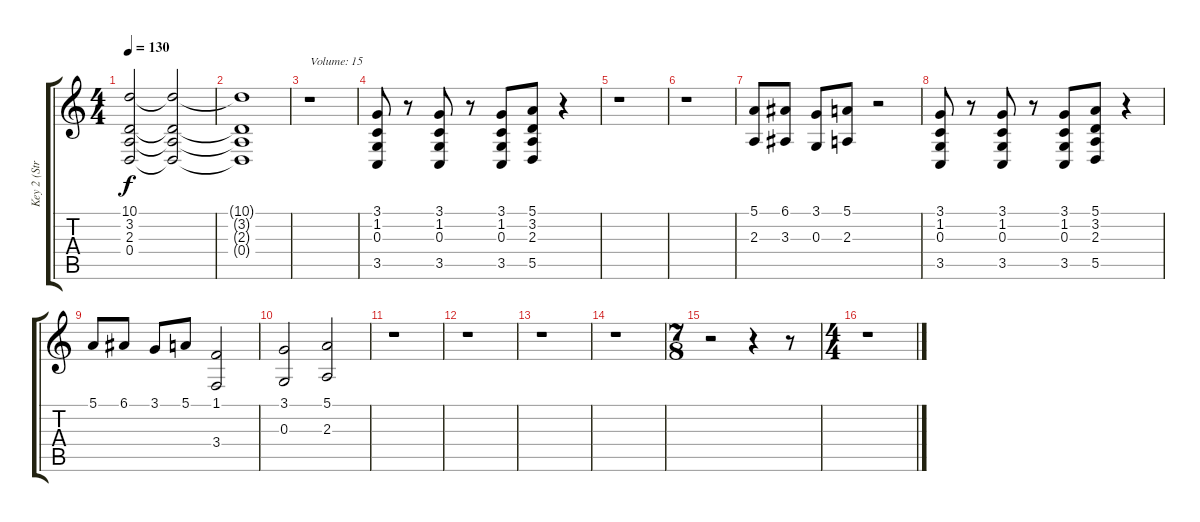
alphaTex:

\track ("Key 2 (String Ensemble 1)" "Key 2 (Str") {instrument stringensemble1}
\staff {score tabs}
\tuning (E4 B3 G3 D3 A2 E2) {hide}
\ts (4 4)
\tempo 130
\clef g2
\ks c
(10.1 3.2{t} 2.3{t} 0.4{t}).2{dy f} (10.1{t} 3.2{t} 2.3{t} 0.4{t}).2 |
(10.1{t} 3.2{t} 2.3{t} 0.4{t}).1 |
r.1{txt "Volume: 15"} |
(3.1 1.2 0.3 3.5).8 r.8 (3.1 1.2 0.3 3.5).8 r.8 (3.1 1.2 0.3 3.5).8 (5.1 3.2 2.3 5.5).8 r.4 |
r.1 |
r.1 |
(5.1 2.3).8 (6.1 3.3).8 (3.1 0.3).8 (5.1 2.3).8 r.2 |
(3.1 1.2 0.3 3.5).8 r.8 (3.1 1.2 0.3 3.5).8 r.8 (3.1 1.2 0.3 3.5).8 (5.1 3.2 2.3 5.5).8 r.4 |
5.1.8 6.1.8 3.1.8 5.1.8 (1.1 3.4).2 |
(3.1 0.3).2 (5.1 2.3).2 |
r.1 |
r.1 |
r.1 |
r.1 |
\ts (7 8)
r.2 r.4 r.8 |
\ts (4 4)
r.1
